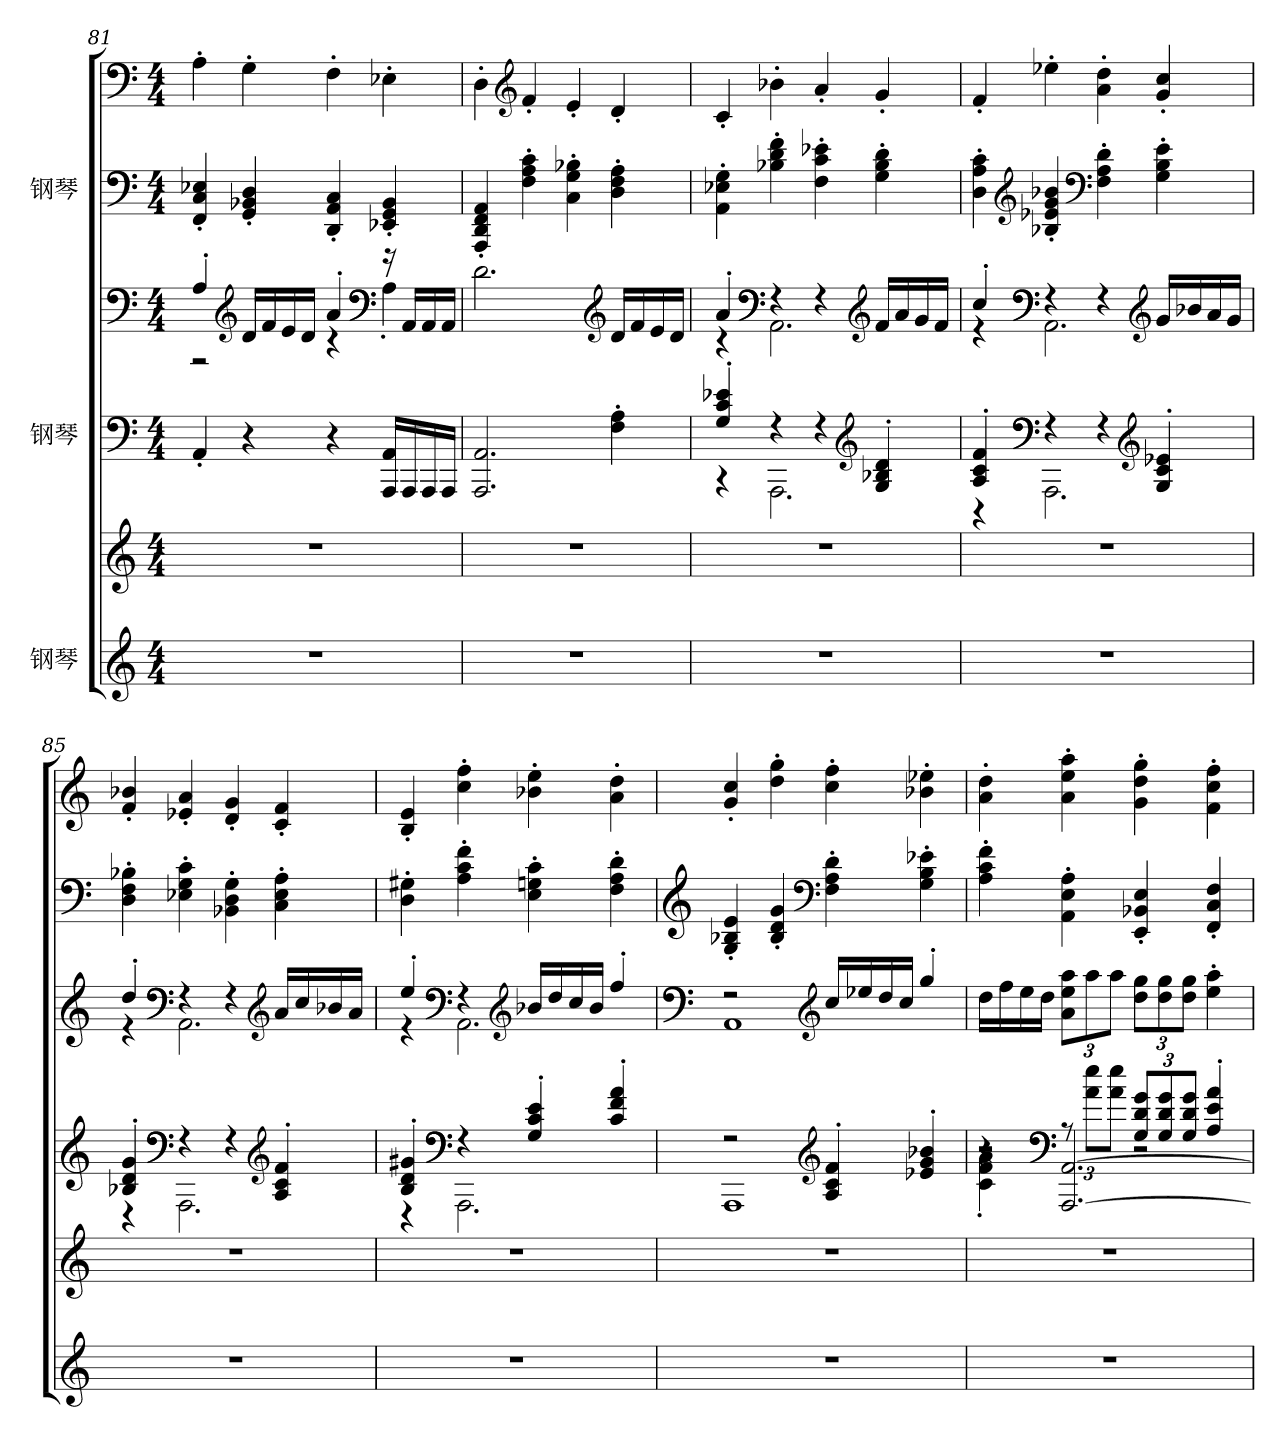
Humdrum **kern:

**kern	**kern	**kern	**kern	**kern	**kern
*part3	*part3	*part2	*part2	*part1	*part1
*staff6	*staff5	*staff4	*staff3	*staff2	*staff1
*I"钢琴	*	*I"钢琴	*	*I"钢琴	*
!!LO:LB:g=z
*clefG2	*clefG2	*clefF4	*clefF4	*clefF4	*clefF4
*k[]	*k[]	*k[]	*k[]	*k[]	*k[]
*M4/4	*M4/4	*M4/4	*M4/4	*M4/4	*M4/4
=81	=81	=81	=81	=81	=81
*	*	*	*^	*	*
1r	1r	4AA'/	4A'/	2r	4FF/' 4C/' 4E-X/'	4A'\
*	*	*	*clefG2	*	*	*
.	.	4r	16d/LL	.	4GG/' 4BB-X/' 4D/'	4G'\
.	.	.	16f/	.	.	.
.	.	.	16e/	.	.	.
.	.	.	16d/JJ	.	.	.
.	.	4r	4a'/	4r	4DD/' 4AA/' 4C/'	4F'\
*	*	*	*clefF4	*	*	*
.	.	16AAA/ 16AA/LL	16r	4A'\	4EE-X/' 4GG/' 4BB-/'	4E-X'\
.	.	16AAA/	16AA/LL	.	.	.
.	.	16AAA/	16AA/	.	.	.
.	.	16AAA/JJ	16AA/JJ	.	.	.
*	*	*	*v	*v	*	*
=82	=82	=82	=82	=82	=82
1r	1r	2.AAA/ 2.AA/	2.d\	4AAA/' 4DD/' 4FF/' 4AA/'	4D'\
*	*	*	*	*	*clefG2
.	.	.	.	4F\' 4A\' 4c\'	4f'/
.	.	.	.	4C\' 4G\' 4B-X\'	4e'/
*	*	*	*clefG2	*	*
.	.	4F\' 4A\'	16d/LL	4D\' 4F\' 4A\'	4d'/
.	.	.	16f/	.	.
.	.	.	16e/	.	.
.	.	.	16d/JJ	.	.
=83	=83	=83	=83	=83	=83
*	*	*^	*^	*	*
1r	1r	4G/' 4c/' 4e-X/'	4r	4a'/	4r	4AA\' 4E-X\' 4G\'	4c'/
*	*	*	*	*clefF4	*	*	*
.	.	4r	2.AAA\	4r	2.AA\	4B-X\' 4d\' 4f\'	4b-X'\
.	.	4r	.	4r	.	4F\' 4c\' 4e-X\'	4a'/
*	*	*clefG2	*	*clefG2	*	*	*
.	.	4G/' 4B-X/' 4d/'	.	16f/LL	.	4G\' 4B-\' 4d\'	4g'/
.	.	.	.	16a/	.	.	.
.	.	.	.	16g/	.	.	.
.	.	.	.	16f/JJ	.	.	.
!!LO:PB:g=z
=84	=84	=84	=84	=84	=84	=84	=84
1r	1r	4A/' 4c/' 4f/'	4r	4cc'/	4r	4D\' 4A\' 4c\'	4f'/
*	*	*clefF4	*	*clefF4	*	*clefG2	*
.	.	4r	2.AAA\	4r	2.AA\	4B-X/' 4e-X/' 4g/' 4b-X/'	4ee-X'\
*	*	*	*	*	*	*clefF4	*
.	.	4r	.	4r	.	4F\' 4A\' 4d\'	4a\' 4dd\'
*	*	*clefG2	*	*clefG2	*	*	*
.	.	4G/' 4c/' 4e-X/'	.	16g/LL	.	4G\' 4B-\' 4e-\'	4g/' 4cc/'
.	.	.	.	16b-X/	.	.	.
.	.	.	.	16a/	.	.	.
.	.	.	.	16g/JJ	.	.	.
=85	=85	=85	=85	=85	=85	=85	=85
1r	1r	4B-X/' 4d/' 4g/'	4r	4dd'/	4r	4D\' 4F\' 4B-X\'	4f/' 4b-X/'
*	*	*clefF4	*	*clefF4	*	*	*
.	.	4r	2.AAA\	4r	2.AA\	4E-X\' 4G\' 4c\'	4e-X/' 4a/'
.	.	4r	.	4r	.	4BB-X\' 4D\' 4G\'	4d/' 4g/'
*	*	*clefG2	*	*clefG2	*	*	*
.	.	4A/' 4c/' 4f/'	.	16a/LL	.	4C\' 4E-\' 4A\'	4c/' 4f/'
.	.	.	.	16cc/	.	.	.
.	.	.	.	16b-X/	.	.	.
.	.	.	.	16a/JJ	.	.	.
=86	=86	=86	=86	=86	=86	=86	=86
1r	1r	4B/' 4d/' 4g#X/'	4r	4ee'/	4r	4D\' 4G#X\'	4B/' 4e/'
*	*	*clefF4	*	*clefF4	*	*	*
.	.	4r	2.AAA\	4r	2.AA\	4A\' 4c\' 4f\'	4cc\' 4ff\'
*	*	*	*	*clefG2	*	*	*
.	.	4G/' 4c/' 4e/'	.	16b-X/LL	.	4E\' 4Gn\' 4c\'	4b-X\' 4ee\'
.	.	.	.	16dd/	.	.	.
.	.	.	.	16cc/	.	.	.
.	.	.	.	16b-/JJ	.	.	.
.	.	4c/' 4f/' 4a/'	.	4ff'/	.	4F\' 4A\' 4d\'	4a\' 4dd\'
!!LO:LB:g=z
=87	=87	=87	=87	=87	=87	=87	=87
*	*	*	*	*clefF4	*	*clefG2	*
1r	1r	2r	1AAA	2r	1AA	4G/' 4B-X/' 4e/'	4g/' 4cc/'
.	.	.	.	.	.	4B-/' 4d/' 4g/'	4dd\' 4gg\'
*	*	*clefG2	*	*clefG2	*	*clefF4	*
.	.	4A/' 4c/' 4f/'	.	16cc/LL	.	4F\' 4A\' 4d\'	4cc\' 4ff\'
.	.	.	.	16ee-X/	.	.	.
.	.	.	.	16dd/	.	.	.
.	.	.	.	16cc/JJ	.	.	.
.	.	4e-X/' 4g/' 4b-X/'	.	4gg'/	.	4G\' 4B-\' 4e-X\'	4b-X\' 4ee-X\'
*	*	*	*	*v	*v	*	*
=88	=88	=88	=88	=88	=88	=88
*	*	*	*^	*	*	*
1r	1r	2r	4c\' 4f\' 4a\'	4r	16dd\LL	4A\' 4c\' 4f\'	4a\' 4dd\'
.	.	.	.	.	16ff\	.	.
.	.	.	.	.	16ee\	.	.
.	.	.	.	.	16dd\JJ	.	.
*	*	*clefF4	*	*	*	*	*
*	*	*	*	*	*Xbrackettup	*	*
.	.	.	12r	[2.AAA/ [2.AA/	12a\ 12ee\ 12aa\L	4AA\' 4E\' 4A\'	4a\' 4ee\' 4aa\'
.	.	.	12a\ 12ee\L	.	12aa\	.	.
.	.	.	12a\ 12ee\J	.	12aa\J	.	.
*	*	*Xbrackettup	*	*	*	*	*
.	.	12G/ 12d/ 12g/L	2r	.	12dd\ 12gg\L	4EE/' 4BB-X/' 4E/'	4g\' 4dd\' 4gg\'
.	.	12G/ 12d/ 12g/	.	.	12dd\ 12gg\	.	.
.	.	12G/ 12d/ 12g/J	.	.	12dd\ 12gg\J	.	.
.	.	4A/' 4e/' 4a/'	.	.	4ee\' 4aa\'	4FF/' 4C/' 4F/'	4f\' 4cc\' 4ff\'
*	*	*v	*v	*v	*	*	*
=	=	=	=	=	=
*-	*-	*-	*-	*-	*-
